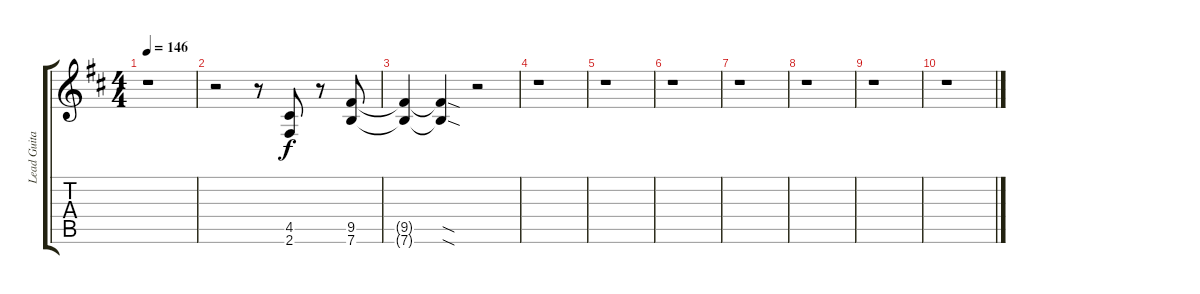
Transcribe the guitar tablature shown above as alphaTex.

\track ("Lead Guitar" "Lead Guita") {instrument distortionguitar}
\staff {score tabs}
\tuning (E4 B3 G3 D3 A2 E2) {hide}
\ts (4 4)
\tempo 146
\clef g2
\ks d
r.1{dy f} |
r.2 r.8 (4.5 2.6).8 r.8 (9.5 7.6).8 |
(9.5{t} 7.6{t}).4 (9.5{sod t} 7.6{sod t}).4 r.2 |
r.1 |
r.1 |
r.1 |
r.1 |
r.1 |
r.1 |
r.1
